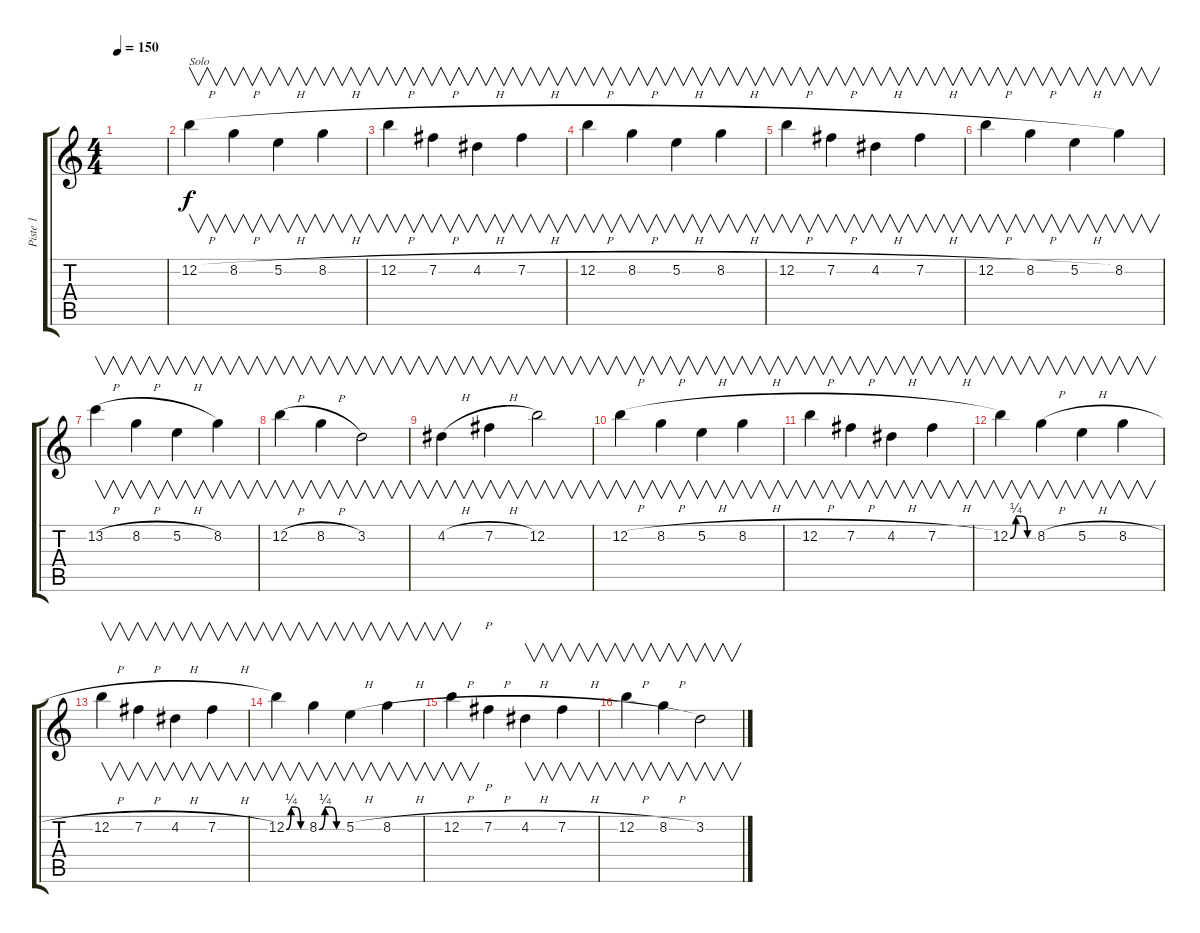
\track ("Piste 1" "Piste 1") {instrument overdrivenguitar}
\staff {score tabs}
\tuning (E4 B3 G3 D3 A2 E2) {hide}
\ts (4 4)
\tempo 150
\clef g2
\ks c
|
12.2{h}.4{v txt "Solo"} 8.2{h}.4{v} 5.2{h}.4{v} 8.2{h}.4{v} |
12.2{h}.4{v} 7.2{h}.4{v} 4.2{h}.4{v} 7.2{h}.4{v} |
12.2{h}.4{v} 8.2{h}.4{v} 5.2{h}.4{v} 8.2{h}.4{v} |
12.2{h}.4{v} 7.2{h}.4{v} 4.2{h}.4{v} 7.2{h}.4{v} |
12.2{h}.4{v} 8.2{h}.4{v} 5.2{h}.4{v} 8.2.4{v} |
13.2{h}.4{v} 8.2{h}.4{v} 5.2{h}.4{v} 8.2.4{v} |
12.2{h}.4{v} 8.2{h}.4{v} 3.2.2{v} |
4.2{h}.4{v} 7.2{h}.4{v} 12.2.2{v} |
12.2{h}.4{v} 8.2{h}.4{v} 5.2{h}.4{v} 8.2{h}.4{v} |
12.2{h}.4{v} 7.2{h}.4{v} 4.2{h}.4{v} 7.2{h}.4{v} |
12.2{be (custom 0 0 15 1 30 1 45 0 60 0)}.4{v} 8.2{h}.4{v} 5.2{h}.4{v} 8.2{h}.4{v} |
12.2{h}.4{v} 7.2{h}.4{v} 4.2{h}.4{v} 7.2{h}.4{v} |
12.2{be (custom 0 0 15 1 30 1 45 0 60 0)}.4{v} 8.2{be (custom 0 0 15 1 30 1 45 0 60 0)}.4{v} 5.2{h}.4{v} 8.2{h}.4{v} |
12.2{h}.4{v} 7.2{h}.4{p} 4.2{h}.4{v} 7.2{h}.4{v} |
12.2{h}.4{v} 8.2{h}.4{v} 3.2.2{v}
